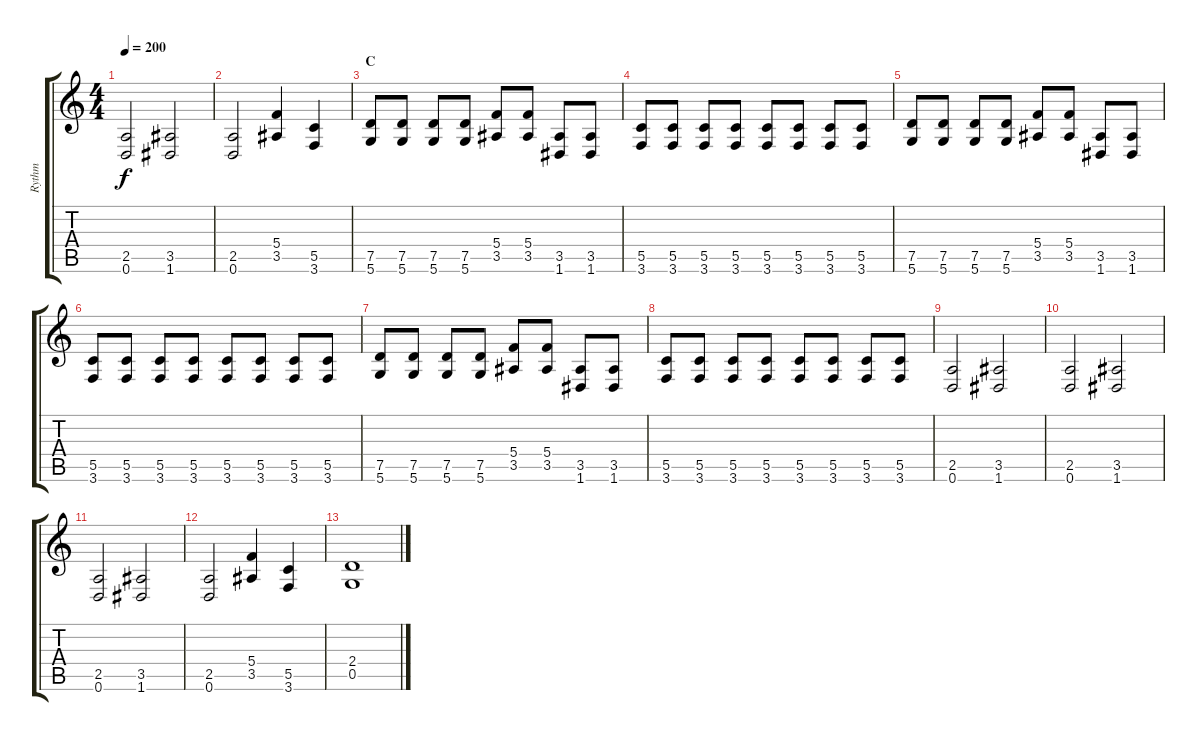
\track ("Rythm" "Rythm") {instrument distortionguitar}
\staff {score tabs}
\tuning (D4 A3 F3 C3 G2 D2) {hide}
\ts (4 4)
\tempo 200
\clef g2
\ks c
(2.5 0.6).2{dy f} (3.5 1.6).2 |
(2.5 0.6).2 (5.4 3.5).4 (5.5 3.6).4 |
\section ("" "C")
(7.5 5.6).8 (7.5 5.6).8 (7.5 5.6).8 (7.5 5.6).8 (5.4 3.5).8 (5.4 3.5).8 (3.5 1.6).8 (3.5 1.6).8 |
(5.5 3.6).8 (5.5 3.6).8 (5.5 3.6).8 (5.5 3.6).8 (5.5 3.6).8 (5.5 3.6).8 (5.5 3.6).8 (5.5 3.6).8 |
(7.5 5.6).8 (7.5 5.6).8 (7.5 5.6).8 (7.5 5.6).8 (5.4 3.5).8 (5.4 3.5).8 (3.5 1.6).8 (3.5 1.6).8 |
(5.5 3.6).8 (5.5 3.6).8 (5.5 3.6).8 (5.5 3.6).8 (5.5 3.6).8 (5.5 3.6).8 (5.5 3.6).8 (5.5 3.6).8 |
(7.5 5.6).8 (7.5 5.6).8 (7.5 5.6).8 (7.5 5.6).8 (5.4 3.5).8 (5.4 3.5).8 (3.5 1.6).8 (3.5 1.6).8 |
(5.5 3.6).8 (5.5 3.6).8 (5.5 3.6).8 (5.5 3.6).8 (5.5 3.6).8 (5.5 3.6).8 (5.5 3.6).8 (5.5 3.6).8 |
(2.5 0.6).2 (3.5 1.6).2 |
(2.5 0.6).2 (3.5 1.6).2 |
(2.5 0.6).2 (3.5 1.6).2 |
(2.5 0.6).2 (5.4 3.5).4 (5.5 3.6).4 |
(2.4 0.5).1
